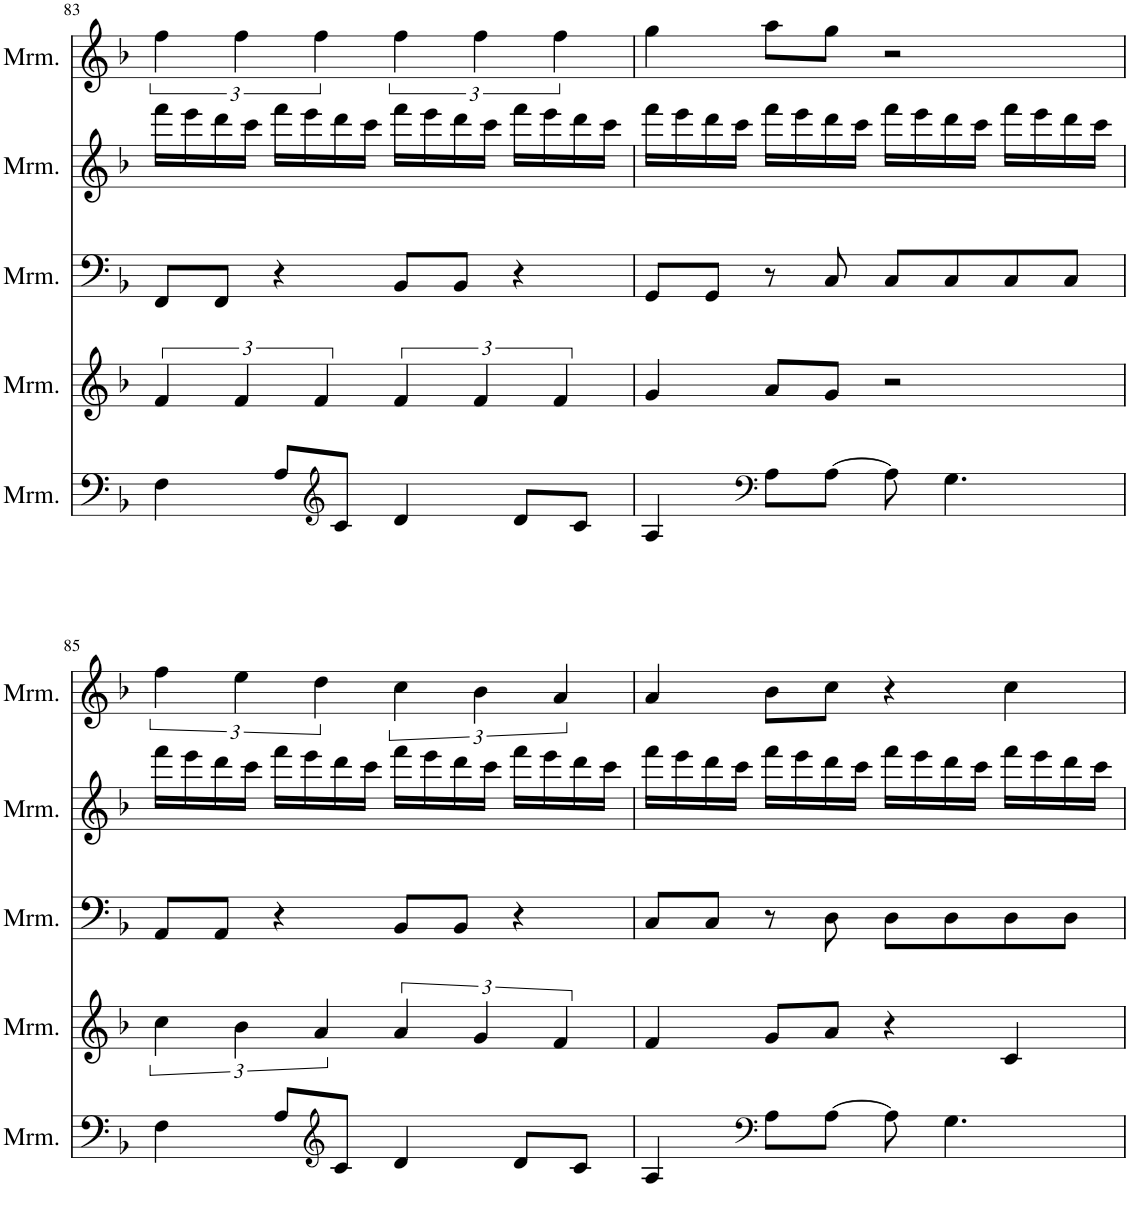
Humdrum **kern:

**kern	**kern	**kern	**kern	**kern
*part5	*part4	*part3	*part2	*part1
*staff5	*staff4	*staff3	*staff2	*staff1
*I"Marimba (Grand Staff)	*I"Marimba (Grand Staff)	*I"Marimba (Grand Staff)	*I"Marimba (Grand Staff)	*I"Marimba (Grand Staff)
*I'Mrm.	*I'Mrm.	*I'Mrm.	*I'Mrm.	*I'Mrm.
!!LO:PB:g=z
*clefG2	*clefG2	*clefF4	*clefG2	*clefG^2
*k[b-]	*k[b-]	*k[b-]	*k[b-]	*k[b-]
*M4/4	*M4/4	*M4/4	*M4/4	*M4/4
=83	=83	=83	=83	=83
4F\	6f/	8FF/L	16fff\LL	6ff\
.	.	.	16eee\	.
.	.	8FF/J	16ddd\	.
.	6f/	.	.	6ff\
.	.	.	16ccc\JJ	.
8A/L	.	4r	16fff\LL	.
.	.	.	16eee\	.
.	6f/	.	.	6ff\
*clefG2	*	*	*	*
8c/J	.	.	16ddd\	.
.	.	.	16ccc\JJ	.
4d/	6f/	8BB-/L	16fff\LL	6ff\
.	.	.	16eee\	.
.	.	8BB-/J	16ddd\	.
.	6f/	.	.	6ff\
.	.	.	16ccc\JJ	.
8d/L	.	4r	16fff\LL	.
.	.	.	16eee\	.
.	6f/	.	.	6ff\
8c/J	.	.	16ddd\	.
.	.	.	16ccc\JJ	.
=84	=84	=84	=84	=84
4A/	4g/	8GG/L	16fff\LL	4gg\
.	.	.	16eee\	.
.	.	8GG/J	16ddd\	.
.	.	.	16ccc\JJ	.
*clefF4	*	*	*	*
8A\L	8a/L	8r	16fff\LL	8aa\L
.	.	.	16eee\	.
[8A\J	8g/J	8C/	16ddd\	8gg\J
.	.	.	16ccc\JJ	.
8A\]	2r	8C/L	16fff\LL	2r
.	.	.	16eee\	.
4.G\	.	8C/	16ddd\	.
.	.	.	16ccc\JJ	.
.	.	8C/	16fff\LL	.
.	.	.	16eee\	.
.	.	8C/J	16ddd\	.
.	.	.	16ccc\JJ	.
!!LO:LB:g=z
=85	=85	=85	=85	=85
4F\	6cc\	8AA/L	16fff\LL	6ff\
.	.	.	16eee\	.
.	.	8AA/J	16ddd\	.
.	6b-\	.	.	6ee\
.	.	.	16ccc\JJ	.
8A/L	.	4r	16fff\LL	.
.	.	.	16eee\	.
.	6a/	.	.	6dd\
*clefG2	*	*	*	*
8c/J	.	.	16ddd\	.
.	.	.	16ccc\JJ	.
4d/	6a/	8BB-/L	16fff\LL	6cc\
.	.	.	16eee\	.
.	.	8BB-/J	16ddd\	.
.	6g/	.	.	6b-\
.	.	.	16ccc\JJ	.
8d/L	.	4r	16fff\LL	.
.	.	.	16eee\	.
.	6f/	.	.	6a/
8c/J	.	.	16ddd\	.
.	.	.	16ccc\JJ	.
=86	=86	=86	=86	=86
4A/	4f/	8C/L	16fff\LL	4a/
.	.	.	16eee\	.
.	.	8C/J	16ddd\	.
.	.	.	16ccc\JJ	.
*clefF4	*	*	*	*
8A\L	8g/L	8r	16fff\LL	8b-\L
.	.	.	16eee\	.
[8A\J	8a/J	8D\	16ddd\	8cc\J
.	.	.	16ccc\JJ	.
8A\]	4r	8D\L	16fff\LL	4r
.	.	.	16eee\	.
4.G\	.	8D\	16ddd\	.
.	.	.	16ccc\JJ	.
.	4c/	8D\	16fff\LL	4cc\
.	.	.	16eee\	.
.	.	8D\J	16ddd\	.
.	.	.	16ccc\JJ	.
=	=	=	=	=
*-	*-	*-	*-	*-
